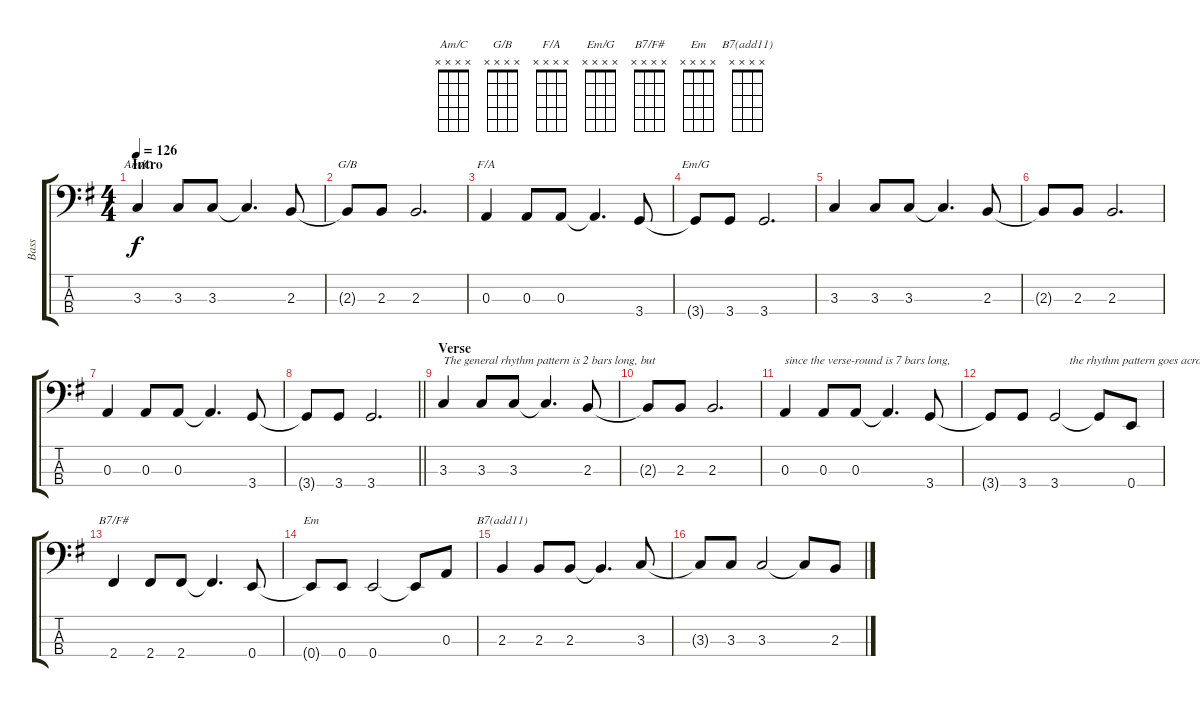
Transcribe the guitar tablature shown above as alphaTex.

\track ("Bass" "Bass") {instrument electricbassfinger}
\staff {score tabs}
\tuning (G2 D2 A1 E1) {hide}
\chord ("Am/C" x x x x)
\chord ("G/B" x x x x)
\chord ("F/A" x x x x)
\chord ("Em/G" x x x x)
\chord ("B7/F#" x x x x)
\chord ("Em" x x x x)
\chord ("B7(add11)" x x x x)
\ts (4 4)
\section ("" "Intro")
\tempo 126
\clef f4
\ks eminor
3.3.4{ch "Am/C" dy f instrument electricbassfinger} 3.3.8 3.3.8 3.3{t}.4{d} 2.3.8 |
2.3{t}.8{ch "G/B"} 2.3.8 2.3.2{d} |
0.3.4{ch "F/A"} 0.3.8 0.3.8 0.3{t}.4{d} 3.4.8 |
3.4{t}.8{ch "Em/G"} 3.4.8 3.4.2{d} |
3.3.4 3.3.8 3.3.8 3.3{t}.4{d} 2.3.8 |
2.3{t}.8 2.3.8 2.3.2{d} |
0.3.4 0.3.8 0.3.8 0.3{t}.4{d} 3.4.8 |
\barLineRight lightlight
3.4{t}.8 3.4.8 3.4.2{d} |
\section ("" "Verse")
3.3.4{txt "The general rhythm pattern is 2 bars long, but"} 3.3.8 3.3.8 3.3{t}.4{d} 2.3.8 |
2.3{t}.8 2.3.8 2.3.2{d} |
0.3.4{txt "since the verse-round is 7 bars long,"} 0.3.8 0.3.8 0.3{t}.4{d} 3.4.8 |
3.4{t}.8 3.4.8 3.4.2{txt "     the rhythm pattern goes across."} 3.4{t}.8 0.4.8 |
2.4.4{ch "B7/F#"} 2.4.8 2.4.8 2.4{t}.4{d} 0.4.8 |
0.4{t}.8{ch "Em"} 0.4.8 0.4.2 0.4{t}.8 0.3.8 |
2.3.4{ch "B7(add11)"} 2.3.8 2.3.8 2.3{t}.4{d} 3.3.8 |
3.3{t}.8 3.3.8 3.3.2 3.3{t}.8 2.3.8
